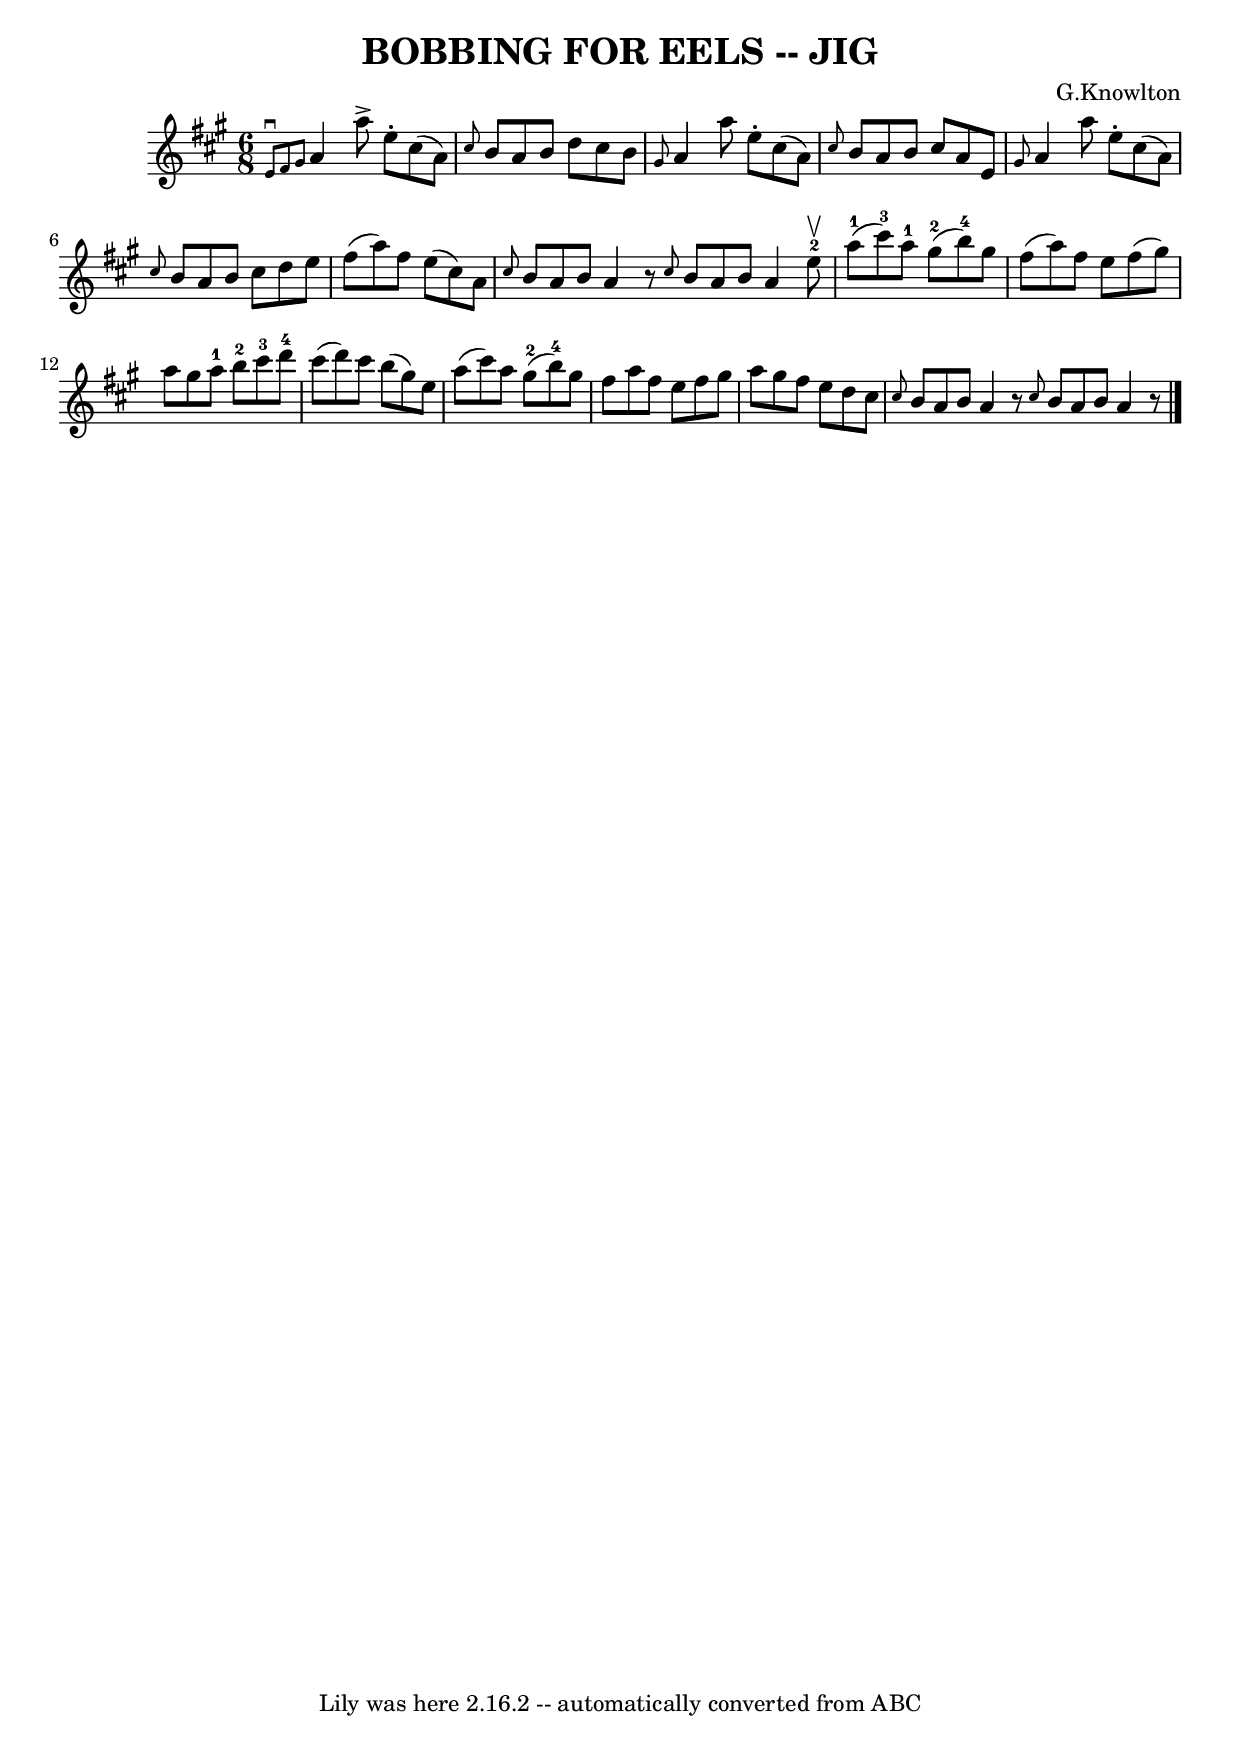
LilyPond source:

\version "2.16.2"
\include "Mammoth.ily"
\header {
  %% book = "Ryan's Mammoth Collection of Fiddle Tunes"
  composer = "G.Knowlton"
  crossRefNumber = "1"
  footnotes = ""
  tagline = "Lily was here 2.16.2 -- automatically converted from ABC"
  title = "BOBBING FOR EELS -- JIG"

}
voicedefault =  {


  \time 6/8 
  \key a \major
  \grace { e'8^\downbow fis'8 gis'8  
	 } a'4   
  a''8^\accent e''8-. cis''8 (a'8)   |
  \grace { cis''8  
	 }  
  b'8 a'8 b'8 d''8 cis''8 b'8        |
  \grace { gis'8  

	 } a'4 a''8 e''8-. cis''8 (a'8)   |
  \grace { cis''8  

	 } b'8 a'8 b'8 cis''8 a'8 e'8        |
  \grace {    
    gis'8  
  } a'4 a''8 e''8-. cis''8 (a'8)   |
  \grace {    
    cis''8  
  } b'8 a'8 b'8 cis''8 d''8 e''8        |
  
  fis''8 (a''8) fis''8 e''8 (cis''8) a'8    |
  \grace {  
    cis''8  
  } b'8 a'8 b'8 a'4    r8   \bar ":|" \grace { cis''8  
					     }  
  b'8 a'8 b'8 a'4    \bar "|."     \bar "|:" e''8-2^\upbow       
  |
  a''8-1(cis'''8-3) a''8-1 gis''8-2(b''8-4) gis''8    |
  fis''8 (a''8) fis''8 e''8 fis''8 (
  gis''8)       |
  a''8 gis''8 a''8-1 b''8-2   
  cis'''8-3 d'''8-4   |
  cis'''8 (d'''8) cis'''8 b''8 
  (gis''8) e''8        |
  a''8 (cis'''8) a''8 gis''8-2(b''8-4) gis''8    |
  fis''8 a''8 fis''8 e''8    
  fis''8 gis''8        |
  a''8 gis''8 fis''8 e''8 d''8    
  cis''8    |
  \grace { cis''8  
	 } b'8 a'8 b'8 a'4    r8   
  \bar ":|" \grace { cis''8  
		   } b'8 a'8 b'8 a'4    r8   \bar "|."   

}

\score{
  <<

    \context Staff="default"
    {
      \voicedefault 
      
    }

  >>
  \layout {
    
  }
  \midi {
  }

}
